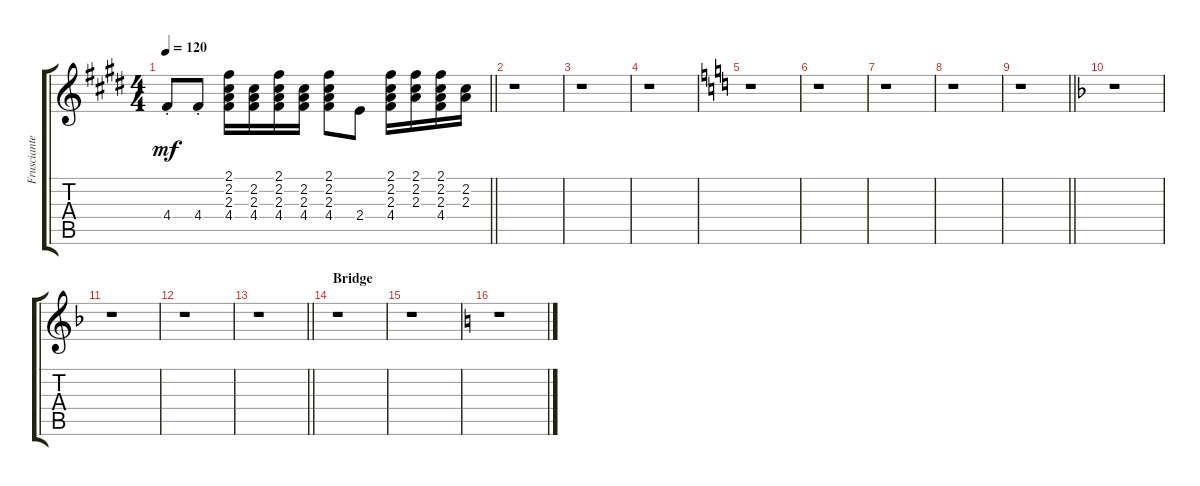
\track ("Frusciante Clean" "Frusciante") {instrument electricguitarclean}
\staff {score tabs}
\tuning (E4 B3 G3 D3 A2 E2) {hide}
\ts (4 4)
\tempo 120
\clef g2
\barLineRight lightlight
\ks c#minor
4.4{st}.8{dy mf} 4.4{st}.8 (2.1 2.2 2.3 4.4).16 (2.2 2.3 4.4).16 (2.1 2.2 2.3 4.4).16 (2.2 2.3 4.4).16 (2.1 2.2 2.3 4.4).8 2.4.8 (2.1 2.2 2.3 4.4).16 (2.1 2.2 2.3).16 (2.1 2.2 2.3 4.4).16 (2.2 2.3).16 |
\ks e
r.1 |
r.1 |
r.1 |
\ks c
r.1 |
r.1 |
r.1 |
r.1 |
\barLineRight lightlight
r.1 |
\ks f
r.1 |
r.1 |
r.1 |
\barLineRight lightlight
r.1 |
\section ("" "Bridge")
r.1 |
r.1 |
\ks c
r.1
